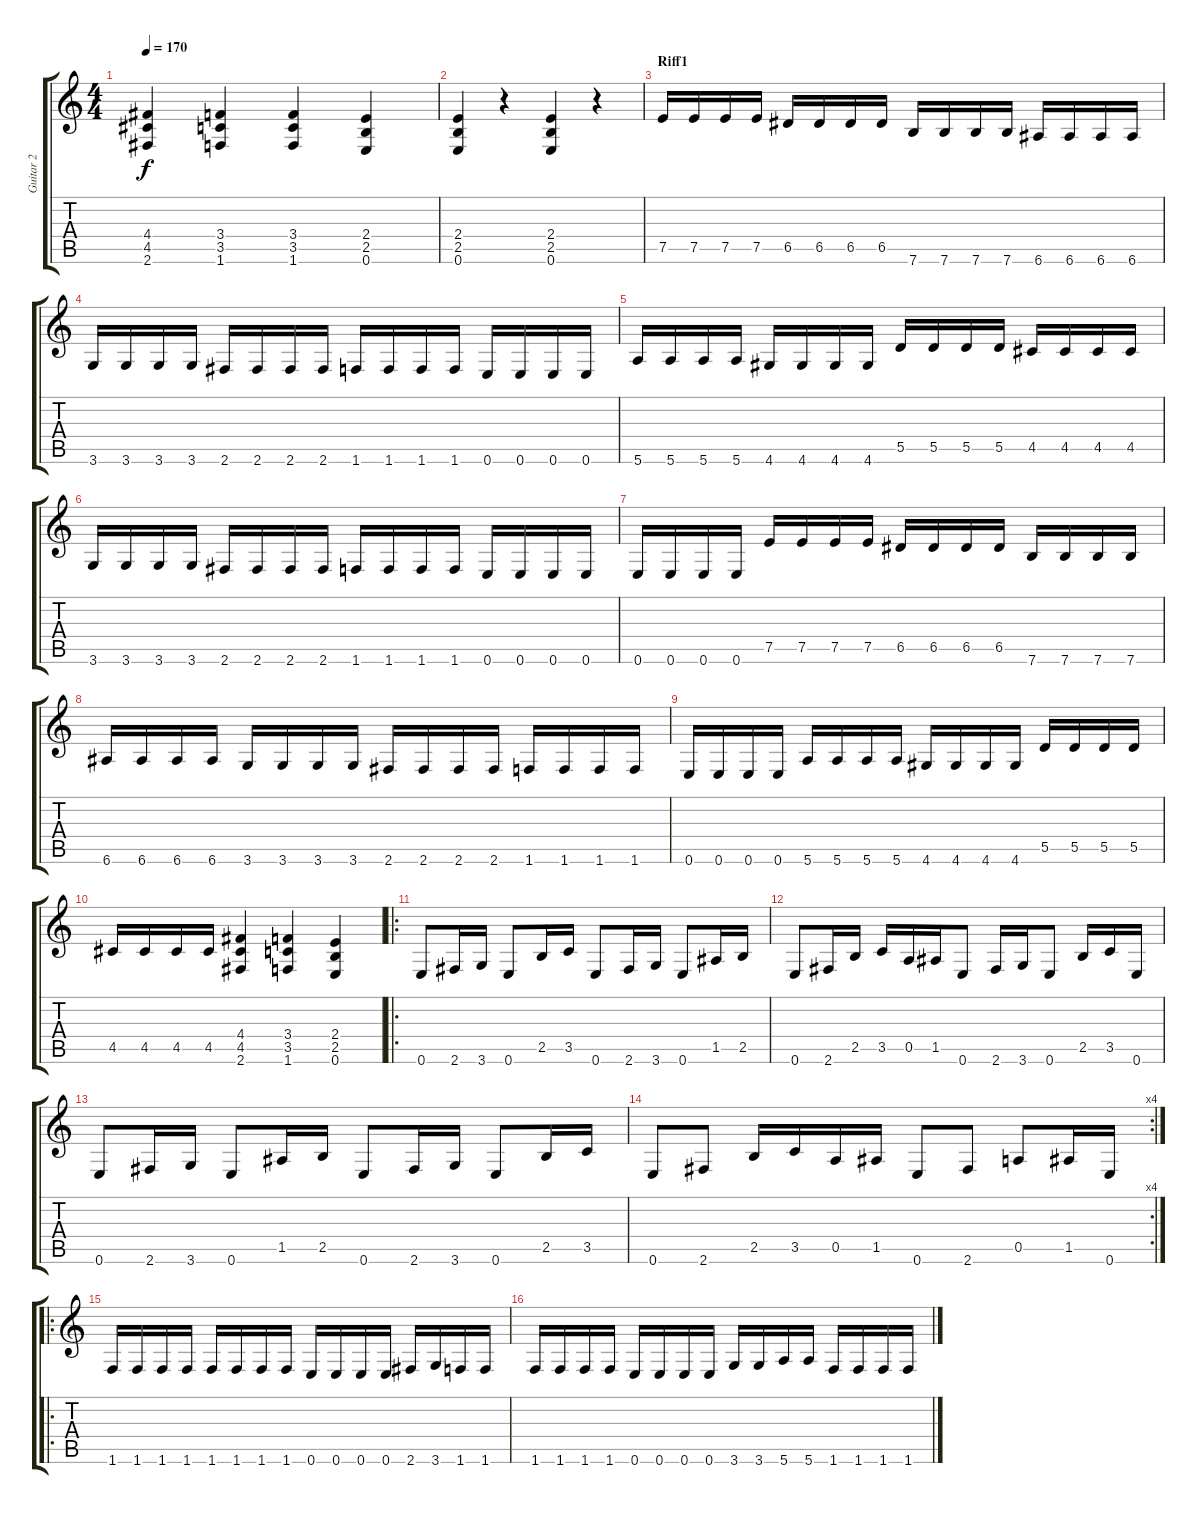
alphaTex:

\track ("Guitar 2 " "Guitar 2 ") {instrument distortionguitar}
\staff {score tabs}
\tuning (E4 B3 G3 D3 A2 E2) {hide}
\ts (4 4)
\tempo 170
\clef g2
\ks c
(4.4 4.5 2.6).4{dy f instrument distortionguitar} (3.4 3.5 1.6).4 (3.4 3.5 1.6).4 (2.4 2.5 0.6).4 |
(2.4 2.5 0.6).4 r.4 (2.4 2.5 0.6).4 r.4 |
\section ("" "Riff1")
7.5.16 7.5.16 7.5.16 7.5.16 6.5.16 6.5.16 6.5.16 6.5.16 7.6.16 7.6.16 7.6.16 7.6.16 6.6.16 6.6.16 6.6.16 6.6.16 |
3.6.16 3.6.16 3.6.16 3.6.16 2.6.16 2.6.16 2.6.16 2.6.16 1.6.16 1.6.16 1.6.16 1.6.16 0.6.16 0.6.16 0.6.16 0.6.16 |
5.6.16 5.6.16 5.6.16 5.6.16 4.6.16 4.6.16 4.6.16 4.6.16 5.5.16 5.5.16 5.5.16 5.5.16 4.5.16 4.5.16 4.5.16 4.5.16 |
3.6.16 3.6.16 3.6.16 3.6.16 2.6.16 2.6.16 2.6.16 2.6.16 1.6.16 1.6.16 1.6.16 1.6.16 0.6.16 0.6.16 0.6.16 0.6.16 |
0.6.16 0.6.16 0.6.16 0.6.16 7.5.16 7.5.16 7.5.16 7.5.16 6.5.16 6.5.16 6.5.16 6.5.16 7.6.16 7.6.16 7.6.16 7.6.16 |
6.6.16 6.6.16 6.6.16 6.6.16 3.6.16 3.6.16 3.6.16 3.6.16 2.6.16 2.6.16 2.6.16 2.6.16 1.6.16 1.6.16 1.6.16 1.6.16 |
0.6.16 0.6.16 0.6.16 0.6.16 5.6.16 5.6.16 5.6.16 5.6.16 4.6.16 4.6.16 4.6.16 4.6.16 5.5.16 5.5.16 5.5.16 5.5.16 |
4.5.16 4.5.16 4.5.16 4.5.16 (4.4 4.5 2.6).4 (3.4 3.5 1.6).4 (2.4 2.5 0.6).4 |
\ro
0.6.8 2.6.16 3.6.16 0.6.8 2.5.16 3.5.16 0.6.8 2.6.16 3.6.16 0.6.8 1.5.16 2.5.16 |
0.6.8 2.6.16 2.5.16 3.5.16 0.5.16 1.5.16 0.6.8 2.6.16 3.6.16 0.6.8 2.5.16 3.5.16 0.6.16 |
0.6.8 2.6.16 3.6.16 0.6.8 1.5.16 2.5.16 0.6.8 2.6.16 3.6.16 0.6.8 2.5.16 3.5.16 |
\rc 4
0.6.8 2.6.8 2.5.16 3.5.16 0.5.16 1.5.16 0.6.8 2.6.8 0.5.8 1.5.16 0.6.16 |
\ro
1.6.16 1.6.16 1.6.16 1.6.16 1.6.16 1.6.16 1.6.16 1.6.16 0.6.16 0.6.16 0.6.16 0.6.16 2.6.16 3.6.16 1.6.16 1.6.16 |
1.6.16 1.6.16 1.6.16 1.6.16 0.6.16 0.6.16 0.6.16 0.6.16 3.6.16 3.6.16 5.6.16 5.6.16 1.6.16 1.6.16 1.6.16 1.6.16
